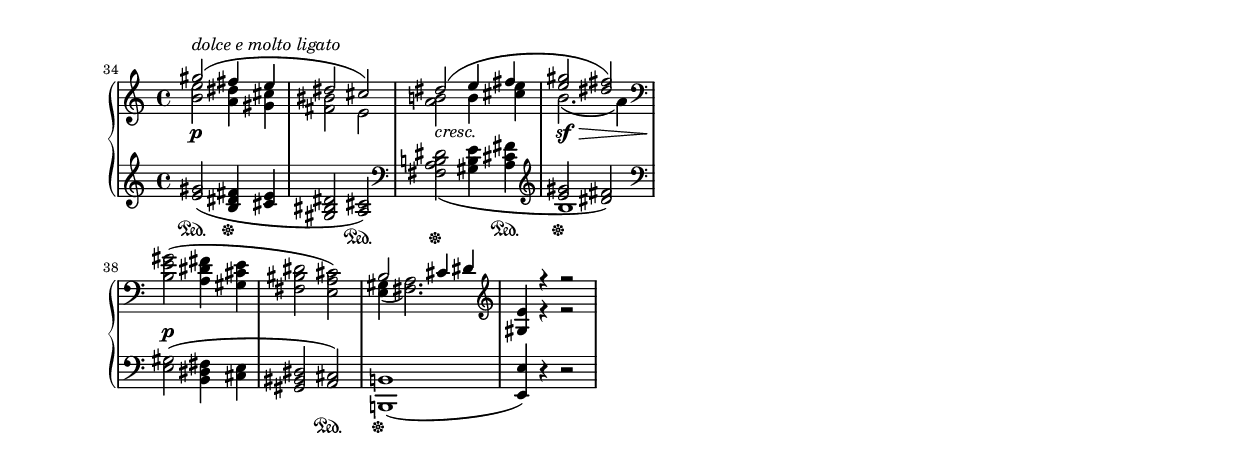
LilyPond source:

\version "2.11.61"
\include "english.ly"
#(set-global-staff-size 15)
\paper{
  ragged-right=##t
  line-width=17\cm
  indent=0\cm
}
  
\layout {
  \context { \Score
    \override PaperColumn #'keep-inside-line = ##t
    \override NonMusicalPaperColumn #'keep-inside-line = ##t
  }
}

% NR 1.1 Pitches

% L. v. Beethoven 
% Piano sonata 21 - Dem Grafen von Waldstein Gewidmet
% chorale at measures 34 - 40+

\new PianoStaff <<

   % RH Staff
   \new Staff <<

      % RH Voice 1
      \new Voice {
         \set Score.currentBarNumber = #34
         \voiceOne
         gs''2 ( ^ \markup \italic { dolce e molto ligato }
         fs''4
         e''4
         |
         ds''2
         cs''2 )
         |
         ds''2 (
         e''4
         fs''4
         |
         <gs'' e''>2
         <fs'' ds''>2 )
         |
         \oneVoice
         \clef bass
         <gs' e' b>2 (
         <fs' ds' a>4
         <e' cs' gs>4
         |
         <ds' bs fs>2
         <cs' a e>2 )
         |
         \voiceOne
         b2 %(
         cs'4
         ds'4
         |
         \clef treble
         <e' gs>4 %)
         r4 r2
      }

      % RH Voice 2
      \new Voice {
         \voiceTwo
         \override Staff.DynamicLineSpanner #'staff-padding = #2.5
         <e'' b'>2 \p
         <ds'' a'>4
         <cs'' gs'>4
         |
         <bs' fs'>2
         e'2
         |
         \once \override TextScript #'staff-padding = #2.5
         <b'! a'>2 _ \markup \italic { cresc. }
         b'4
         <e'' cs''>4
         |
         b'2. ( \sf \>
         a'4 ) 
         \clef bass
         | \break
         s1 \p
         |
         s1
         |
         <gs e>4 (
         <a fs>2. )
         |
         s4
         r4 r2
      }

   >>

   % LH Staff
   \new Staff {
      \override Staff.SustainPedalLineSpanner #'staff-padding = #5
      <gs' e'>2 ( \sustainOn
      <fs' ds' b>4 \sustainOff
      <e' cs'>4
      |
      <ds' bs gs>2
      <cs' a>2 ) \sustainOn
      |
      \clef bass
      \slurDown
      <ds' b! a fs>2 ( \sustainOff
      <e' b gs>4
      <fs' cs' a>4 \sustainOn
      |
      \clef treble
      \voiceOne
      <<
         {
            <gs' e'>2
            <fs' ds'>2 )
         }
         \new Voice {
            \voiceTwo
            b1 \sustainOff
         }
      >>
      \oneVoice
      |
      %\break
      \clef bass
      <gs e>2 ( 
      <fs ds b,>4
      <e cs>4
      |
      <ds bs, gs,>2
      <cs a,>2 ) \sustainOn
      |
      <b,! b,,!>1 ( \sustainOff
      |
      <e e,>4 )
      r4 r2
   }

>>
